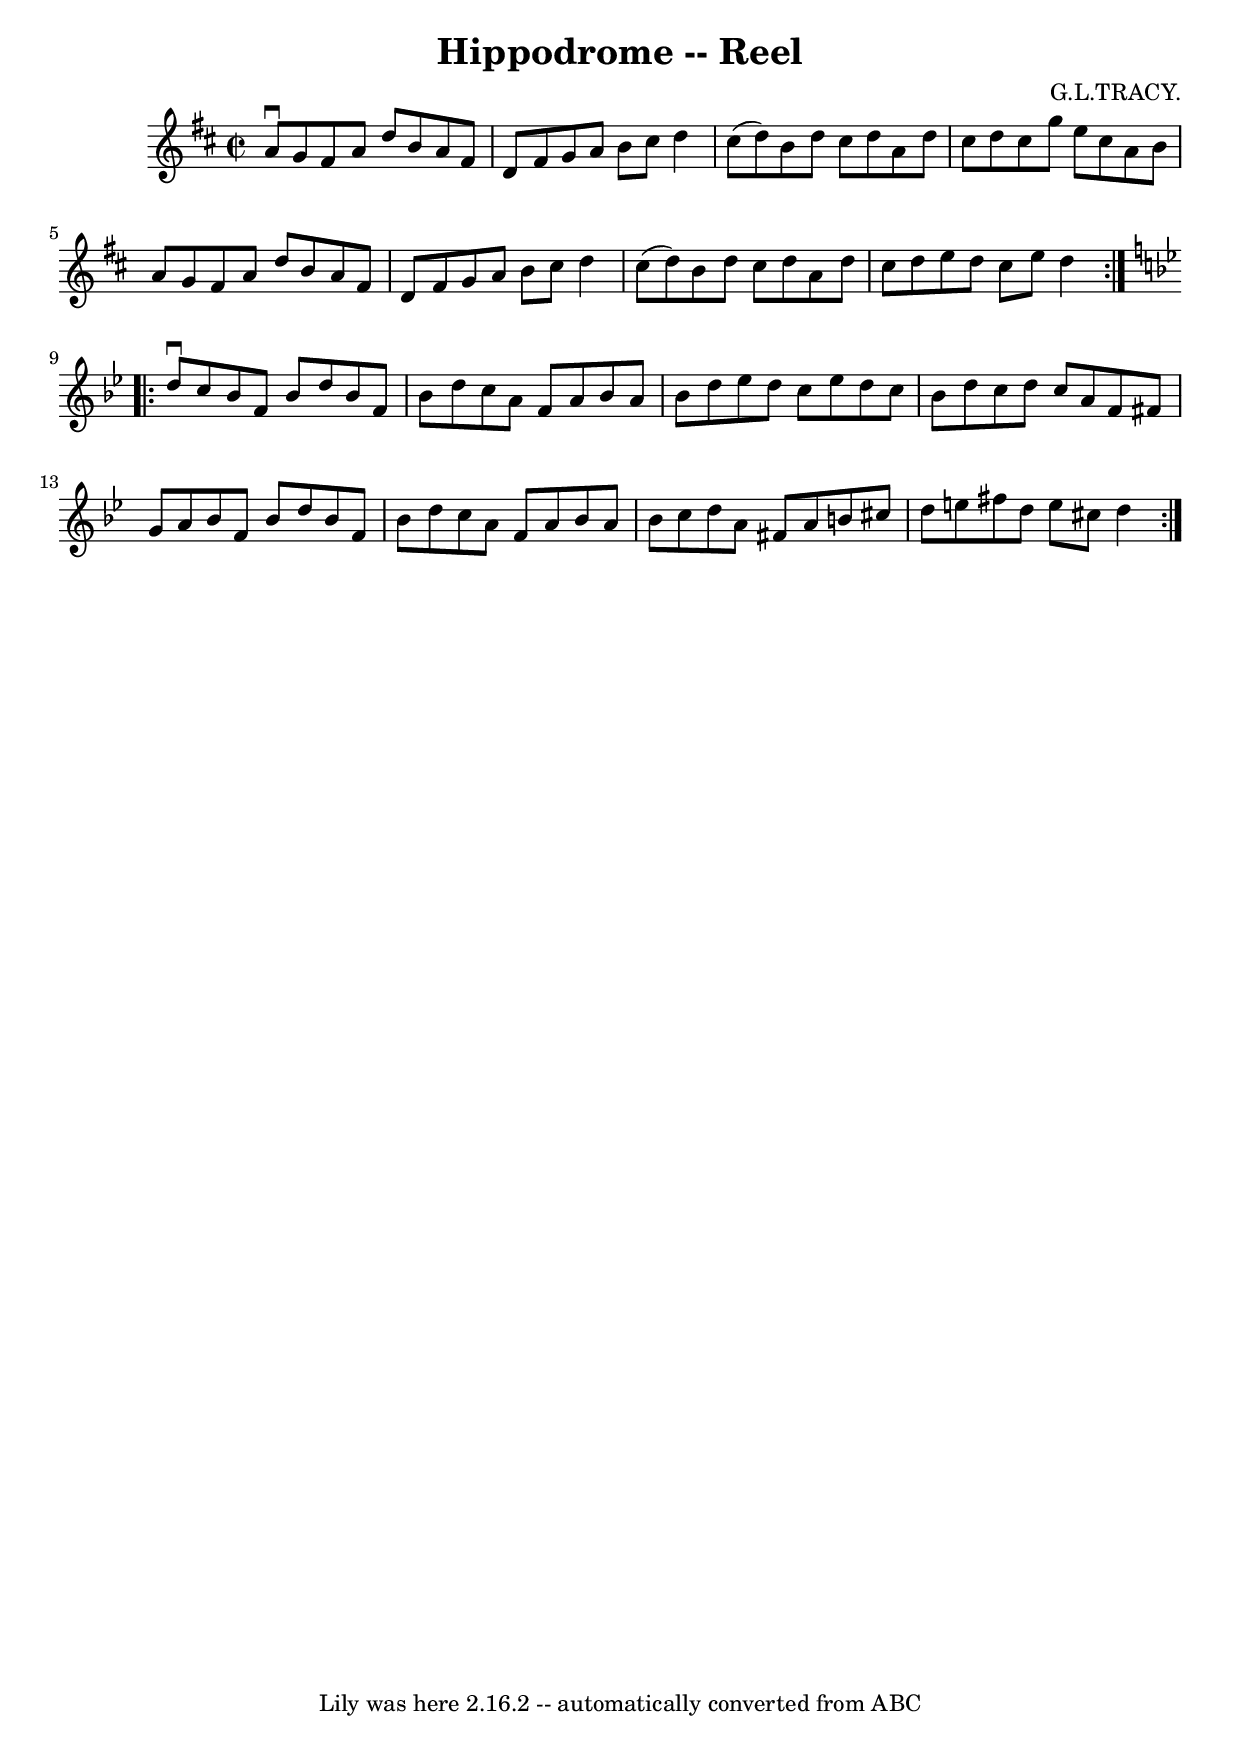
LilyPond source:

\version "2.7.40"
\include "Mammoth.ily"
\header {
	%% book = "Ryan's Mammoth Collection"
	composer = "G.L.TRACY."
	crossRefNumber = "1"
	footnotes = "\\\\282"
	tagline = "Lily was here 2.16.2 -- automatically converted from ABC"
	title = "Hippodrome -- Reel"
}
voicedefault =  {
\set Score.defaultBarType = "empty"

\repeat volta 2 {
\override Staff.TimeSignature #'style = #'C
 \time 2/2 \key d \major a'8^\downbow g'8  |
 fis'8 a'8    
d''8 b'8 a'8 fis'8 d'8 fis'8    |
 g'8 a'8 b'8    
cis''8 d''4 cis''8 (d''8)   |
 b'8 d''8 cis''8    
d''8 a'8 d''8 cis''8 d''8    |
 cis''8 g''8 e''8    
cis''8 a'8 b'8 a'8 g'8    |
 fis'8 a'8 d''8 b'8  
 a'8 fis'8 d'8 fis'8    |
 g'8 a'8 b'8 cis''8    
d''4 cis''8 (d''8)   |
 b'8 d''8 cis''8 d''8 a'8   
 d''8 cis''8 d''8    |
 e''8 d''8 cis''8 e''8 d''4  } 
  \key bes \major   \repeat volta 2 { d''8^\downbow c''8  |
     
bes'8 f'8 bes'8 d''8 bes'8 f'8 bes'8 d''8    |
   
c''8 a'8 f'8 a'8 bes'8 a'8 bes'8 d''8    |
 ees''8 
 d''8 c''8 ees''8 d''8 c''8 bes'8 d''8    |
 c''8   
 d''8 c''8 a'8 f'8 fis'8 g'8 a'8    |
 bes'8 f'8 
 bes'8 d''8 bes'8 f'8 bes'8 d''8    |
 c''8 a'8    
f'8 a'8 bes'8 a'8 bes'8 c''8    |
 d''8 a'8 fis'8  
 a'8 b'8 cis''8 d''8 e''8    |
 fis''8 d''8 e''8    
cis''8 d''4  }   
}

\score{
    <<

	\context Staff="default"
	{
	    \voicedefault 
	}

    >>
	\layout {
	}
	\midi {}
}
